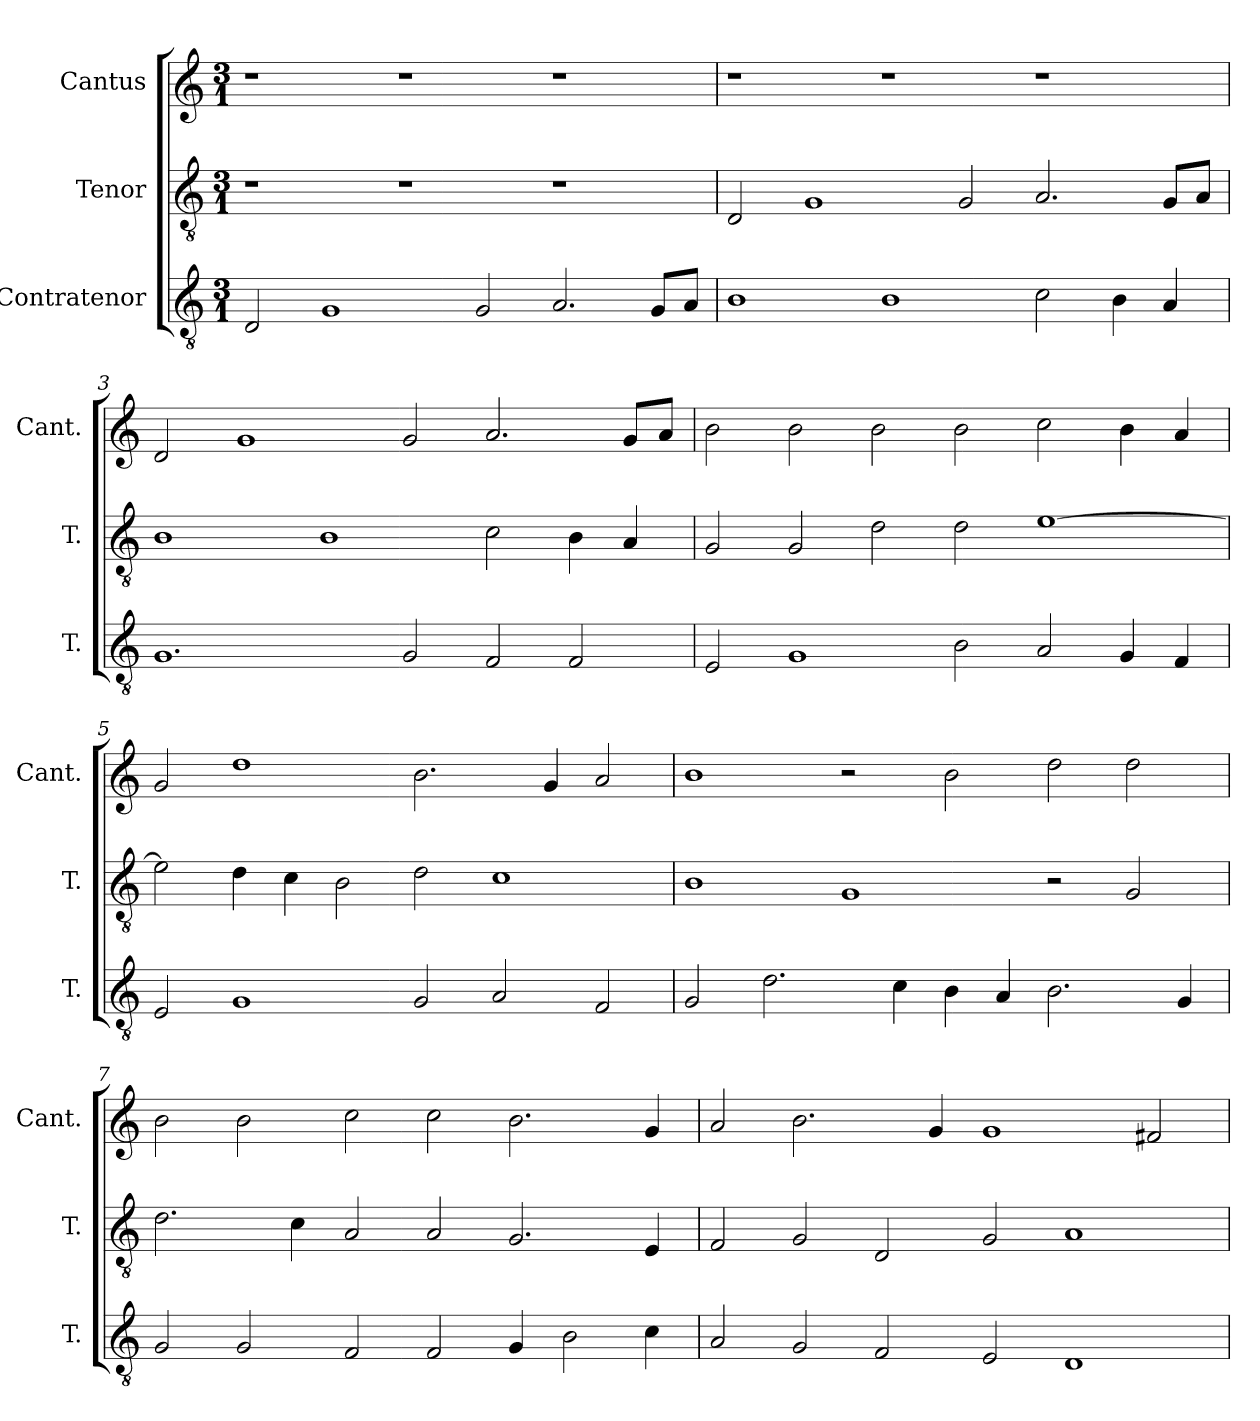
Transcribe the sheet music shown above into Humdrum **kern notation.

**kern	**kern	**kern
*part3	*part2	*part1
*staff3	*staff2	*staff1
*I"Contratenor	*I"Tenor	*I"Cantus
*I'T.	*I'T.	*I'Cant.
*clefGv2	*clefGv2	*clefG2
*ITrd7c12	*ITrd7c12	*
*k[]	*k[]	*k[]
*C:	*C:	*C:
*M3/1	*M3/1	*M3/1
=1	=1	=1
2DD/	1r	1r
1GG/	.	.
.	1r	1r
2GG/	.	.
2.AA/	1r	1r
8GG/L	.	.
8AA/J	.	.
=2	=2	=2
1BB\	2DD/	1r
.	1GG/	.
1BB\	.	1r
.	2GG/	.
2C\	2.AA/	1r
4BB\	.	.
4AA/	8GG/L	.
.	8AA/J	.
=3	=3	=3
1.GG/	1BB\	2d/
.	.	1g/
.	1BB\	.
2GG/	.	2g/
2FF/	2C\	2.a/
2FF/	4BB\	.
.	4AA/	8g/L
.	.	8a/J
=4	=4	=4
2EE/	2GG/	2b\
1GG/	2GG/	2b\
.	2D\	2b\
2BB\	2D\	2b\
2AA/	[1E\	2cc\
4GG/	.	4b\
4FF/	.	4a/
=5	=5	=5
2EE/	2E\]	2g/
1GG/	4D\	1dd\
.	4C\	.
.	2BB\	.
2GG/	2D\	2.b\
2AA/	1C\	.
.	.	4g/
2FF/	.	2a/
=6	=6	=6
2GG/	1BB\	1b\
2.D\	.	.
.	1GG/	2r
4C\	.	.
4BB\	.	2b\
4AA/	.	.
2.BB\	2r	2dd\
.	2GG/	2dd\
4GG/	.	.
=7	=7	=7
2GG/	2.D\	2b\
2GG/	.	2b\
.	4C\	.
2FF/	2AA/	2cc\
2FF/	2AA/	2cc\
4GG/	2.GG/	2.b\
2BB\	.	.
4C\	4EE/	4g/
=8	=8	=8
2AA/	2FF/	2a/
2GG/	2GG/	2.b\
2FF/	2DD/	.
.	.	4g/
2EE/	2GG/	1g/
1DD/	1AA/	.
.	.	2f#X/
=	=	=
*-	*-	*-
